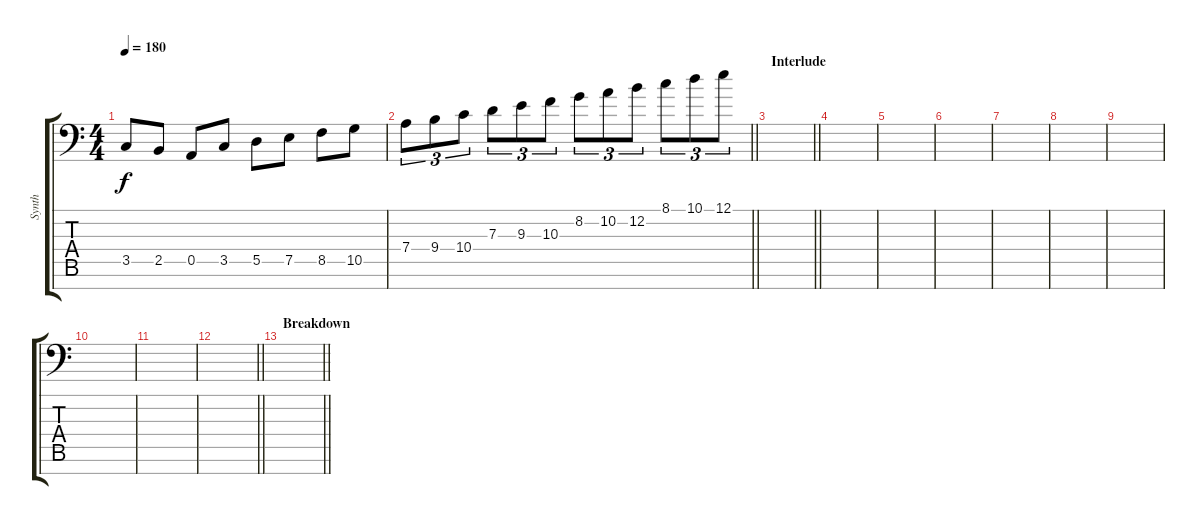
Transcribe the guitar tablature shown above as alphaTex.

\track ("Synth" "Synth") {instrument lead2sawtooth}
\staff {score tabs}
\tuning (E4 B3 G3 D3 A2 E2 A1) {hide}
\ts (4 4)
\tempo 180
\clef f4
\ks c
3.5.8{dy f} 2.5.8 0.5.8 3.5.8 5.5.8 7.5.8 8.5.8 10.5.8 |
\barLineRight lightlight
7.4.8{tu (3 2)} 9.4.8{tu (3 2)} 10.4.8{tu (3 2)} 7.3.8{tu (3 2)} 9.3.8{tu (3 2)} 10.3.8{tu (3 2)} 8.2.8{tu (3 2)} 10.2.8{tu (3 2)} 12.2.8{tu (3 2)} 8.1.8{tu (3 2)} 10.1.8{tu (3 2)} 12.1.8{tu (3 2)} |
\section ("" "Interlude")
\barLineRight lightlight
|
|
|
|
|
|
|
|
|
\barLineRight lightlight
|
\section ("" "Breakdown")
\barLineRight lightlight
